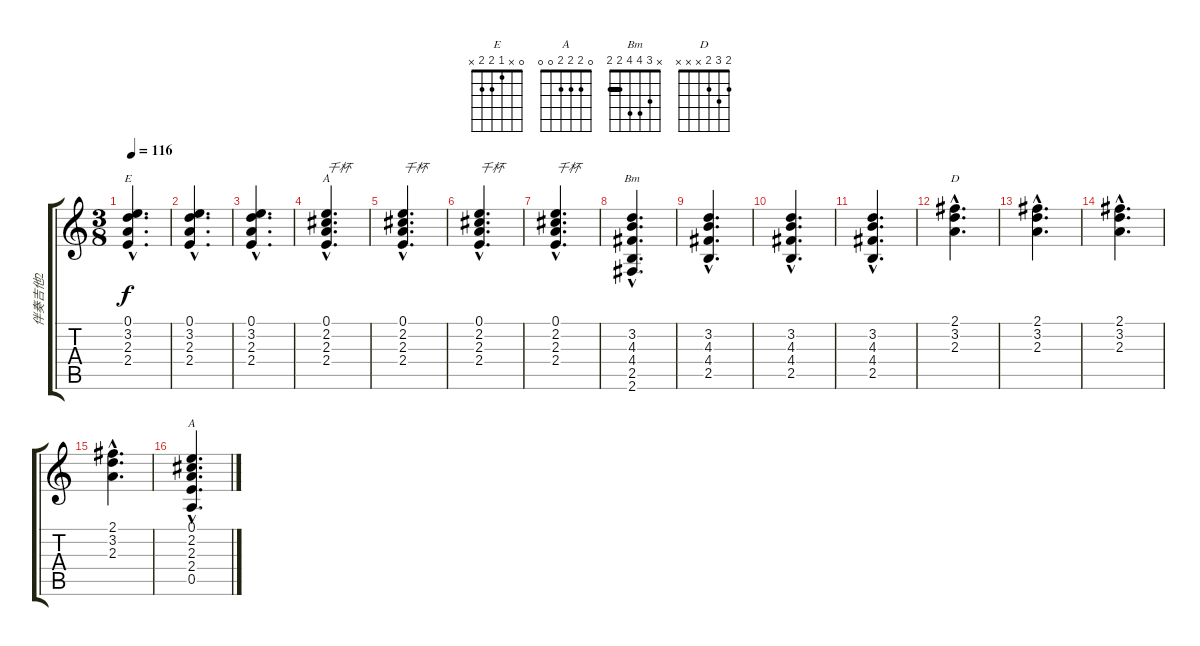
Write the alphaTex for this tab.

\track ("伴奏吉他2" "伴奏吉他2") {instrument acousticguitarnylon}
\staff {score tabs}
\tuning (E4 B3 G3 D3 A2 E2) {hide}
\chord ("E" 0 x 1 2 2 x)
\chord ("A" x 2 2 2 x x)
\chord ("Bm" x 3 4 4 2 2) {barre 2}
\chord ("D" 2 3 2 x x x)
\chord ("A" 0 2 2 2 0 0)
\ts (3 8)
\tempo 116
\clef g2
\ks c
(0.1{hac} 3.2{hac} 2.3{hac} 2.4{hac}).4{d ch "E" dy f} |
(0.1{hac} 3.2{hac} 2.3{hac} 2.4{hac}).4{d} |
(0.1{hac} 3.2{hac} 2.3{hac} 2.4{hac}).4{d} |
(0.1{hac} 2.2{hac} 2.3{hac} 2.4{hac}).4{d ch "A" txt "千杯"} |
(0.1{hac} 2.2{hac} 2.3{hac} 2.4{hac}).4{d txt "千杯"} |
(0.1{hac} 2.2{hac} 2.3{hac} 2.4{hac}).4{d txt "千杯"} |
(0.1{hac} 2.2{hac} 2.3{hac} 2.4{hac}).4{d txt "千杯"} |
(3.2{hac} 4.3{hac} 4.4{hac} 2.5{hac} 2.6{hac}).4{d ch "Bm"} |
(3.2{hac} 4.3{hac} 4.4{hac} 2.5{hac}).4{d} |
(3.2{hac} 4.3{hac} 4.4{hac} 2.5{hac}).4{d} |
(3.2{hac} 4.3{hac} 4.4{hac} 2.5{hac}).4{d} |
(2.1{hac} 3.2{hac} 2.3{hac}).4{d ch "D"} |
(2.1{hac} 3.2{hac} 2.3{hac}).4{d} |
(2.1{hac} 3.2{hac} 2.3{hac}).4{d} |
(2.1{hac} 3.2{hac} 2.3{hac}).4{d} |
(0.1{hac} 2.2{hac} 2.3{hac} 2.4{hac} 0.5{hac}).4{d ch "A"}
